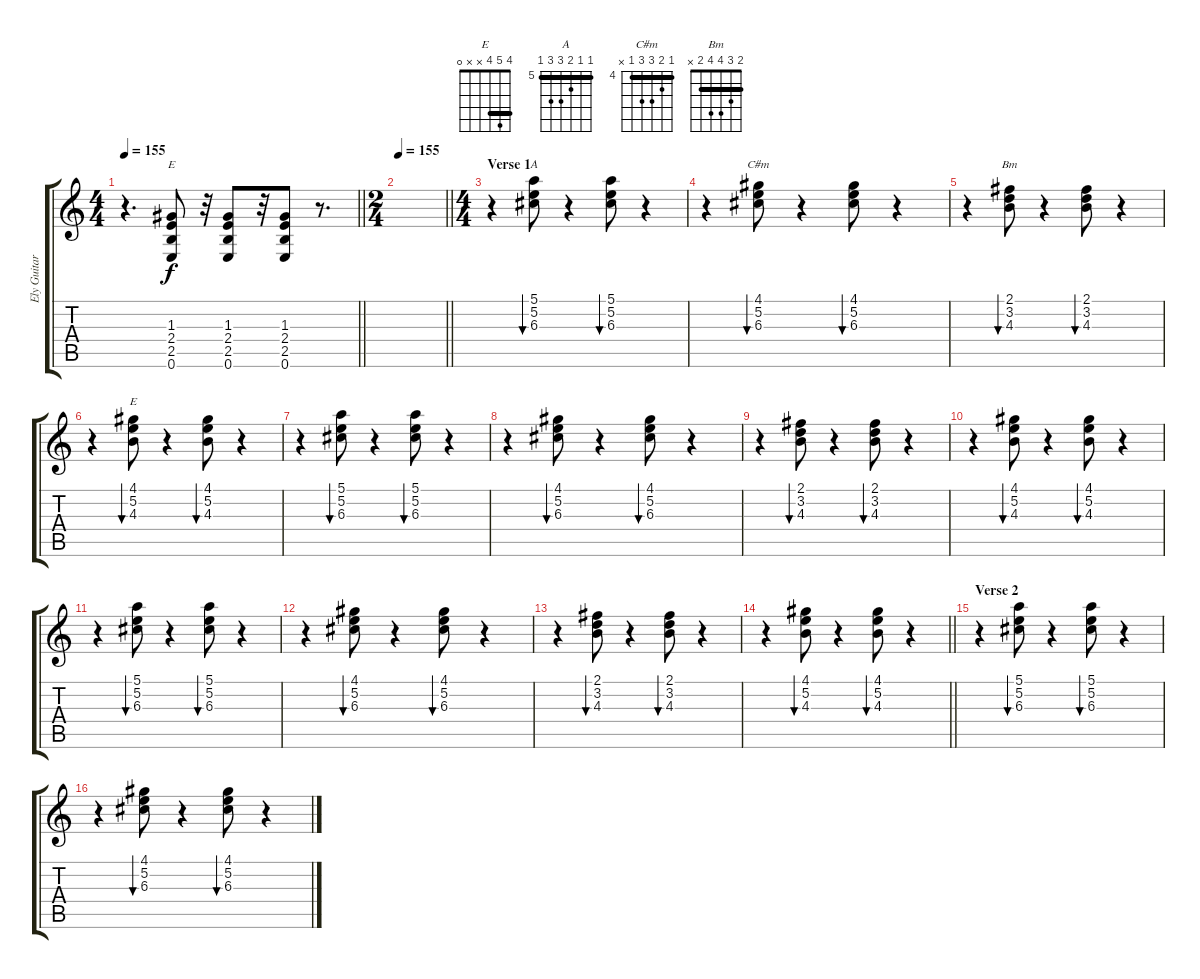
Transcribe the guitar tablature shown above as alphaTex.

\track ("Ely Guitar" "Ely Guitar") {instrument electricguitarclean}
\staff {score tabs}
\tuning (E4 B3 G3 D3 A2 E2) {hide}
\chord ("E" 0 0 1 2 2 0)
\chord ("A" 5 5 6 7 7 5) {firstfret 5 barre 5}
\chord ("C#m" 4 5 6 6 4 x) {firstfret 4 barre 4}
\chord ("Bm" 2 3 4 4 2 x) {barre 2}
\chord ("E" 4 5 4 x x 0) {barre 4}
\ts (4 4)
\tempo 155
\clef g2
\barLineRight lightlight
\ks c
r.4{d dy f} (1.3 2.4 2.5 0.6).8{ch "E"} r.32 (1.3 2.4 2.5 0.6).8 r.32 (1.3 2.4 2.5 0.6).8 r.8{d} |
\ts (2 4)
\tempo 155
\barLineRight lightlight
|
\ts (4 4)
\section ("" "Verse 1")
r.4 (5.1 5.2 6.3).8{bu 60 ch "A"} r.4 (5.1 5.2 6.3).8{bu 60} r.4 |
r.4 (4.1 5.2 6.3).8{bu 60 ch "C#m"} r.4 (4.1 5.2 6.3).8{bu 60} r.4 |
r.4 (2.1 3.2 4.3).8{bu 60 ch "Bm"} r.4 (2.1 3.2 4.3).8{bu 60} r.4 |
r.4 (4.1 5.2 4.3).8{bu 60 ch "E"} r.4 (4.1 5.2 4.3).8{bu 60} r.4 |
r.4 (5.1 5.2 6.3).8{bu 60} r.4 (5.1 5.2 6.3).8{bu 60} r.4 |
r.4 (4.1 5.2 6.3).8{bu 60} r.4 (4.1 5.2 6.3).8{bu 60} r.4 |
r.4 (2.1 3.2 4.3).8{bu 60} r.4 (2.1 3.2 4.3).8{bu 60} r.4 |
r.4 (4.1 5.2 4.3).8{bu 60} r.4 (4.1 5.2 4.3).8{bu 60} r.4 |
r.4 (5.1 5.2 6.3).8{bu 60} r.4 (5.1 5.2 6.3).8{bu 60} r.4 |
r.4 (4.1 5.2 6.3).8{bu 60} r.4 (4.1 5.2 6.3).8{bu 60} r.4 |
r.4 (2.1 3.2 4.3).8{bu 60} r.4 (2.1 3.2 4.3).8{bu 60} r.4 |
\barLineRight lightlight
r.4 (4.1 5.2 4.3).8{bu 60} r.4 (4.1 5.2 4.3).8{bu 60} r.4 |
\section ("" "Verse 2")
r.4 (5.1 5.2 6.3).8{bu 60} r.4 (5.1 5.2 6.3).8{bu 60} r.4 |
r.4 (4.1 5.2 6.3).8{bu 60} r.4 (4.1 5.2 6.3).8{bu 60} r.4
